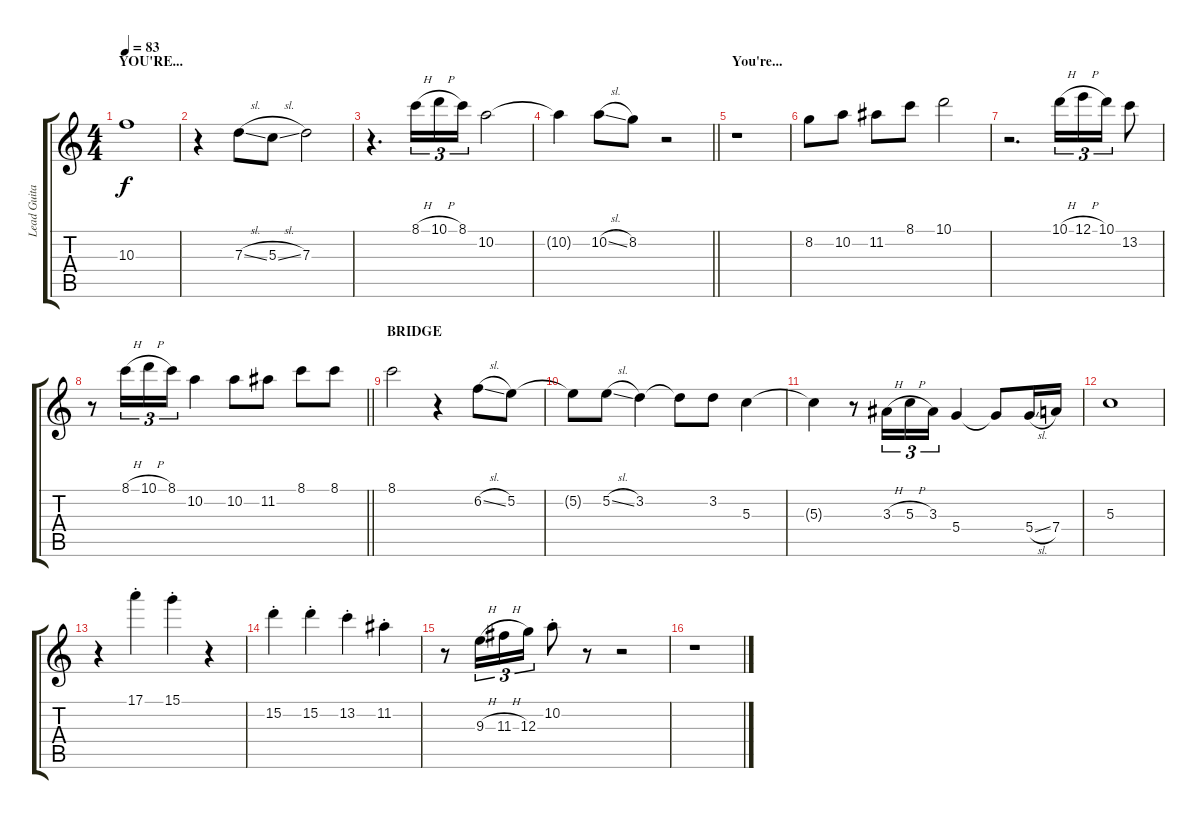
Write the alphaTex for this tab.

\track ("Lead Guitar (Mandel)" "Lead Guita") {instrument electricguitarjazz}
\staff {score tabs}
\tuning (E4 B3 G3 D3 A2 E2) {hide}
\ts (4 4)
\section ("" "YOU'RE...")
\tempo 83
\clef g2
\ks c
10.3.1{dy f} |
r.4 7.3{sl}.8 5.3{sl}.8 7.3.2 |
r.4{d} 8.1{h}.16{tu (3 2)} 10.1{h}.16{tu (3 2)} 8.1.16{tu (3 2)} 10.2.2 |
\barLineRight lightlight
10.2{t}.4 10.2{sl}.8 8.2.8 r.2 |
\section ("" "You're...")
r.1 |
8.2.8 10.2.8 11.2.8 8.1.8 10.1.2 |
r.2{d} 10.1{h}.16{tu (3 2)} 12.1{h}.16{tu (3 2)} 10.1.16{tu (3 2)} 13.2.8 |
\barLineRight lightlight
r.8 8.1{h}.16{tu (3 2)} 10.1{h}.16{tu (3 2)} 8.1.16{tu (3 2)} 10.2.4 10.2.8 11.2.8 8.1.8 8.1.8 |
\section ("" "BRIDGE")
8.1.2 r.4 6.2{sl}.8 5.2.8 |
5.2{t}.8 5.2{sl}.8 3.2.4 3.2{t}.8 3.2.8 5.3.4 |
5.3{t}.4 r.8 3.3{h}.16{tu (3 2)} 5.3{h}.16{tu (3 2)} 3.3.16{tu (3 2)} 5.4.4 5.4{t}.8 5.4{sl}.16 7.4.16 |
5.3.1 |
r.4 17.1{st}.4 15.1{st}.4 r.4 |
15.2{st}.4 15.2{st}.4 13.2{st}.4 11.2{st}.4 |
r.8 9.3{h}.16{tu (3 2)} 11.3{h}.16{tu (3 2)} 12.3.16{tu (3 2)} 10.2{st}.8 r.8 r.2 |
r.1
